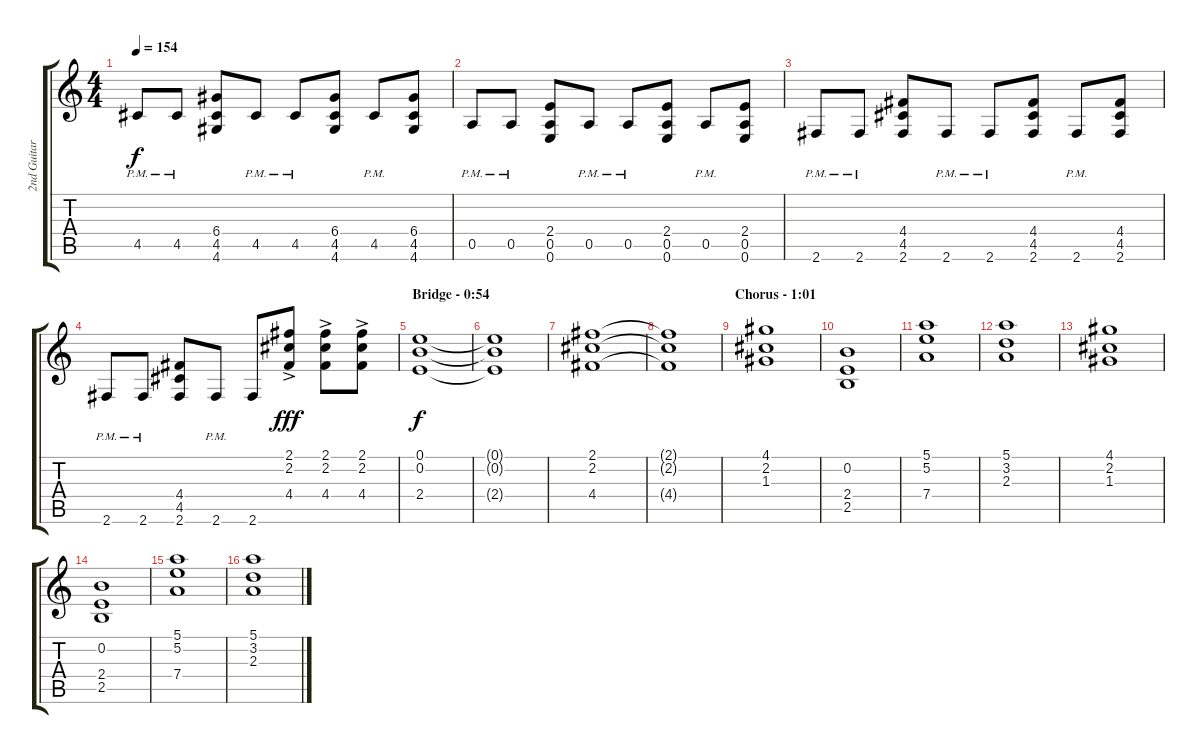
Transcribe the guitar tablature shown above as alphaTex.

\track ("2nd Guitar" "2nd Guitar") {instrument distortionguitar}
\staff {score tabs}
\tuning (E4 B3 G3 D3 A2 E2) {hide}
\ts (4 4)
\tempo 154
\clef g2
\ks c
4.5{pm}.8{dy f} 4.5{pm}.8 (6.4 4.5 4.6).8 4.5{pm}.8 4.5{pm}.8 (6.4 4.5 4.6).8 4.5{pm}.8 (6.4 4.5 4.6).8 |
0.5{pm}.8 0.5{pm}.8 (2.4 0.5 0.6).8 0.5{pm}.8 0.5{pm}.8 (2.4 0.5 0.6).8 0.5{pm}.8 (2.4 0.5 0.6).8 |
2.6{pm}.8 2.6{pm}.8 (4.4 4.5 2.6).8 2.6{pm}.8 2.6{pm}.8 (4.4 4.5 2.6).8 2.6{pm}.8 (4.4 4.5 2.6).8 |
2.6{pm}.8 2.6{pm}.8 (4.4 4.5 2.6).8 2.6{pm}.8 2.6.8 (2.1{ac} 2.2 4.4).8{dy fff} (2.1{ac} 2.2 4.4).8 (2.1{ac} 2.2 4.4).8 |
\section ("" "Bridge - 0:54")
(0.1 0.2 2.4).1{dy f} |
(0.1{t} 0.2{t} 2.4{t}).1 |
(2.1 2.2 4.4).1 |
(2.1{t} 2.2{t} 4.4{t}).1 |
\section ("" "Chorus - 1:01")
(4.1 2.2 1.3).1 |
(0.2 2.4 2.5).1 |
(5.1 5.2 7.4).1 |
(5.1 3.2 2.3).1 |
(4.1 2.2 1.3).1 |
(0.2 2.4 2.5).1 |
(5.1 5.2 7.4).1 |
(5.1 3.2 2.3).1
